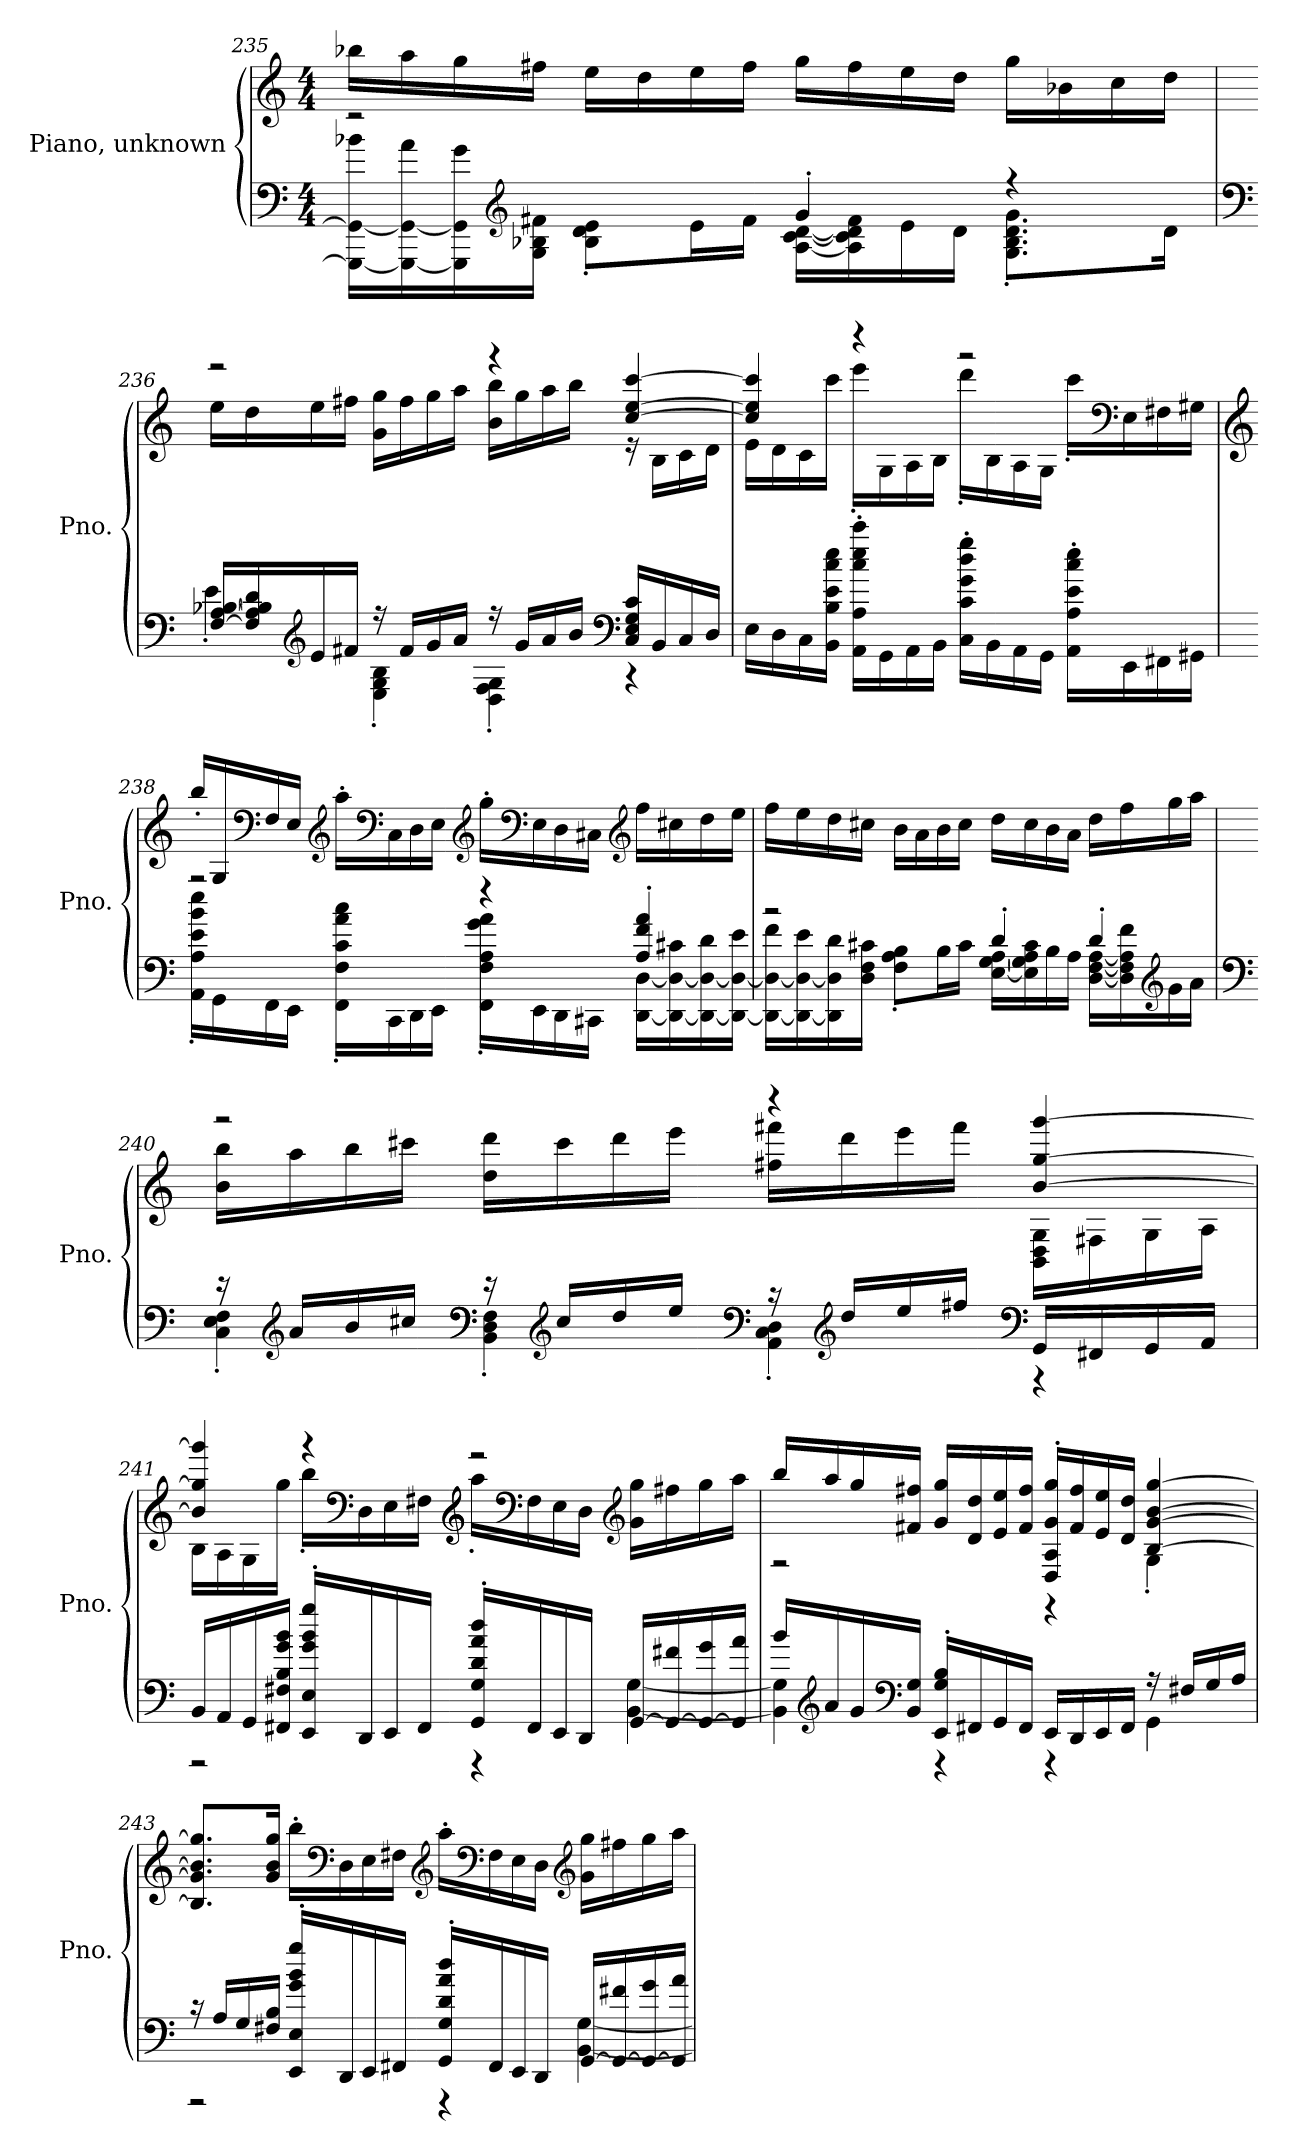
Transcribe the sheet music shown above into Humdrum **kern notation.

**kern	**kern
*part1	*part1
*staff2	*staff1
*I"Piano, unknown	*
*I'Pno.	*
!!LO:LB:g=z
*clefF4	*clefG2
*k[]	*k[]
*M4/4	*M4/4
=235	=235
*^	*
2r	16GGG\_ 16GG\_ 16b-X\LL	16bb-X\LL
.	16GGG\_ 16GG\_ 16a\	16aa\
.	16GGG\] 16GG\] 16g\	16gg\
*clefG2	*	*
.	16G\ 16B-X\ 16f#X\JJ	16ff#X\JJ
.	8B-\' 8d\' 8e\'L	16ee\LL
.	.	16dd\
.	16e\L	16ee\
.	16f#\JJ	16ff#\JJ
4g'/	[16A\ [16c\ [16d\LL	16gg\LL
.	16A\] 16c\] 16d\] 16f#\	16ff#\
.	16e\	16ee\
.	16d\JJ	16dd\JJ
4r	8.G\' 8.B-\' 8.d\' 8.g\'L	16gg\LL
.	.	16b-X\
.	.	16cc\
.	16d\Jk	16dd\JJ
!!LO:LB:g=z
=236	=236	=236
*clefF4	*	*
*	*	*^
[16F/ [16A/ [16B-X/LL	4e'\	2r	16ee\LL
16F/] 16A/] 16B-/] 16d/	.	.	16dd\
*clefG2	*	*	*
16e/	.	.	16ee\
16f#X/JJ	.	.	16ff#X\JJ
16r	4E\' 4G\' 4B-\'	.	16g\ 16gg\LL
16f#/LL	.	.	16ff#\
16g/	.	.	16gg\
16a/JJ	.	.	16aa\JJ
16r	4D\' 4F\' 4G\'	4r	16b\ 16bb\LL
16g/LL	.	.	16gg\
16a/	.	.	16aa\
16b/JJ	.	.	16bb\JJ
*clefF4	*	*	*
16C/ 16E/ 16G/ 16c/LL	4r	[4cc/ [4ee/ [4ccc/	16r
16BB/	.	.	16B\LL
16C/	.	.	16c\
16D/JJ	.	.	16d\JJ
*v	*v	*	*
=237	=237	=237
16E\LL	4cc/] 4ee/] 4ccc/]	16e\LL
16D\	.	16d\
16C\	.	16c\
16BB\ 16B\ 16e\ 16cc\ 16ee\JJ	.	16ccc\JJ
16AA\' 16A\' 16cc\' 16ee\' 16ccc\'LL	4r	16eee'\LL
16GG\	.	16G\
16AA\	.	16A\
16BB\JJ	.	16B\JJ
16C\' 16c\' 16g\' 16dd\' 16gg\'LL	2r	16ddd'\LL
16BB\	.	16B\
16AA\	.	16A\
16GG\JJ	.	16G\JJ
16AA\' 16A\' 16e\' 16cc\' 16ee\'LL	.	16ccc'\LL
*	*clefF4	*
16EE\	.	16E\
16FF#X\	.	16F#X\
16GG#X\JJ	.	16G#X\JJ
*	*v	*v
!!LO:LB:g=z
=238	=238
*	*clefG2
*^	*
2r	16AA\' 16A\' 16e\' 16b\' 16ee\'LL	16bb'/LL
.	16GG\	16G/
*	*	*clefF4
.	16FF\	16F/
.	16EE\JJ	16E/JJ
*	*	*clefG2
.	16FF\' 16F\' 16c\' 16a\' 16cc\'LL	16aa'\LL
*	*	*clefF4
.	16CC\	16C\
.	16DD\	16D\
.	16EE\JJ	16E\JJ
*	*	*clefG2
4r	16FF\' 16F\' 16A\' 16g\' 16a\'LL	16gg'\LL
*	*	*clefF4
.	16EE\	16E\
.	16DD\	16D\
.	16CC#X\JJ	16C#X\JJ
*	*	*clefG2
4A/' 4f/' 4a/'	[16DD\ [16D\LL	16ff\LL
.	16DD\_ 16D\_ 16c#X\	16cc#X\
.	16DD\_ 16D\_ 16d\	16dd\
.	16DD\_ 16D\_ 16e\JJ	16ee\JJ
!!LO:PB:g=z
=239	=239	=239
2r	16DD\_ 16D\_ 16f\LL	16ff\LL
.	16DD\_ 16D\_ 16e\	16ee\
.	16DD\] 16D\] 16d\	16dd\
.	16D\ 16F\ 16c#X\JJ	16cc#X\JJ
.	8F\' 8A\' 8B\'L	16b\LL
.	.	16a\
.	16B\L	16b\
.	16c#\JJ	16cc#\JJ
4d'/	[16E\ [16G\ [16A\LL	16dd\LL
.	16E\] 16G\] 16A\] 16c#\	16cc#\
.	16B\	16b\
.	16A\JJ	16a\JJ
4d'/	[16D\ [16F\ [16A\LL	16dd\LL
.	16D\] 16F\] 16A\] 16f\	16ff\
*clefG2	*	*
.	16g\	16gg\
.	16a\JJ	16aa\JJ
!!LO:LB:g=z
=240	=240	=240
*clefF4	*	*
*	*	*^
16r	4C\' 4E\' 4F\'	2r	16b\ 16bb\LL
*clefG2	*	*	*
16a/LL	.	.	16aa\
16b/	.	.	16bb\
16cc#X/JJ	.	.	16ccc#X\JJ
*clefF4	*	*	*
16r	4BB\' 4D\' 4F\'	.	16dd\ 16ddd\LL
*clefG2	*	*	*
16cc#/LL	.	.	16ccc#\
16dd/	.	.	16ddd\
16ee/JJ	.	.	16eee\JJ
*clefF4	*	*	*
16r	4AA\' 4C\' 4D\'	4r	16ff#X\ 16fff#X\LL
*clefG2	*	*	*
16dd/LL	.	.	16ddd\
16ee/	.	.	16eee\
16ff#X/JJ	.	.	16fff#\JJ
*clefF4	*	*	*
16GG/LL	4r	[4b/ [4gg/ [4ggg/	16BB\ 16D\ 16G\LL
16FF#X/	.	.	16F#X\
16GG/	.	.	16G\
16AA/JJ	.	.	16A\JJ
!!LO:LB:g=z	!!
=241	=241	=241	=241
16BB/LL	2r	4b/] 4gg/] 4ggg/]	16B\LL
16AA/	.	.	16A\
16GG/	.	.	16G\
16FF#X/ 16F#X/ 16B/ 16g/ 16b/JJ	.	.	16gg\JJ
16EE/' 16E/' 16g/' 16b/' 16gg/'LL	.	4r	16bb'\LL
*	*	*clefF4	*
16DD/	.	.	16D\
16EE/	.	.	16E\
16FF#/JJ	.	.	16F#X\JJ
*	*	*clefG2	*
16GG/' 16G/' 16d/' 16a/' 16dd/'LL	4r	2r	16aa'\LL
*	*	*clefF4	*
16FF#/	.	.	16F#\
16EE/	.	.	16E\
16DD/JJ	.	.	16D\JJ
*	*	*clefG2	*
[16GG/LL	[4BB\ [4G\	.	16g\ 16gg\LL
16GG/_ 16f#X/	.	.	16ff#X\
16GG/_ 16g/	.	.	16gg\
16GG/] 16a/JJ	.	.	16aa\JJ
!!LO:LB:g=z	!!
=242	=242	=242	=242
16b/LL	4BB\] 4G\]	16bb/LL	2r
*clefG2	*	*	*
16a/	.	16aa/	.
16g/	.	16gg/	.
*clefF4	*	*	*
16BB/ 16G/JJ	.	16f#X/ 16ff#X/JJ	.
16EE/' 16G/' 16B/'LL	4r	16g/ 16gg/LL	.
16FF#X/	.	16d/ 16dd/	.
16GG/	.	16e/ 16ee/	.
16FF#/JJ	.	16f#/ 16ff#/JJ	.
16EE/LL	4r	16D/' 16A/' 16g/' 16gg/'LL	4r
16DD/	.	16f#/ 16ff#/	.
16EE/	.	16e/ 16ee/	.
16FF#/JJ	.	16d/ 16dd/JJ	.
16r	4GG\	[4B/ [4g/ [4b/ [4gg/	4G'\
16F#X/LL	.	.	.
16G/	.	.	.
16A/JJ	.	.	.
*	*	*v	*v
!!LO:LB:g=z
=243	=243	=243
16r	2r	8.B/] 8.g/] 8.b/] 8.gg/]L
16A/LL	.	.
16G/	.	.
16F#X/ 16B/JJ	.	16g/ 16b/ 16gg/Jk
16EE/' 16E/' 16g/' 16b/' 16gg/'LL	.	16bb'\LL
*	*	*clefF4
16DD/	.	16D\
16EE/	.	16E\
16FF#X/JJ	.	16F#X\JJ
*	*	*clefG2
16GG/' 16G/' 16d/' 16a/' 16dd/'LL	4r	16aa'\LL
*	*	*clefF4
16FF#/	.	16F#\
16EE/	.	16E\
16DD/JJ	.	16D\JJ
*	*	*clefG2
[16GG/LL	[4BB\ [4G\	16g\ 16gg\LL
16GG/_ 16f#X/	.	16ff#X\
16GG/_ 16g/	.	16gg\
16GG/] 16a/JJ	.	16aa\JJ
*v	*v	*
=	=
*-	*-
